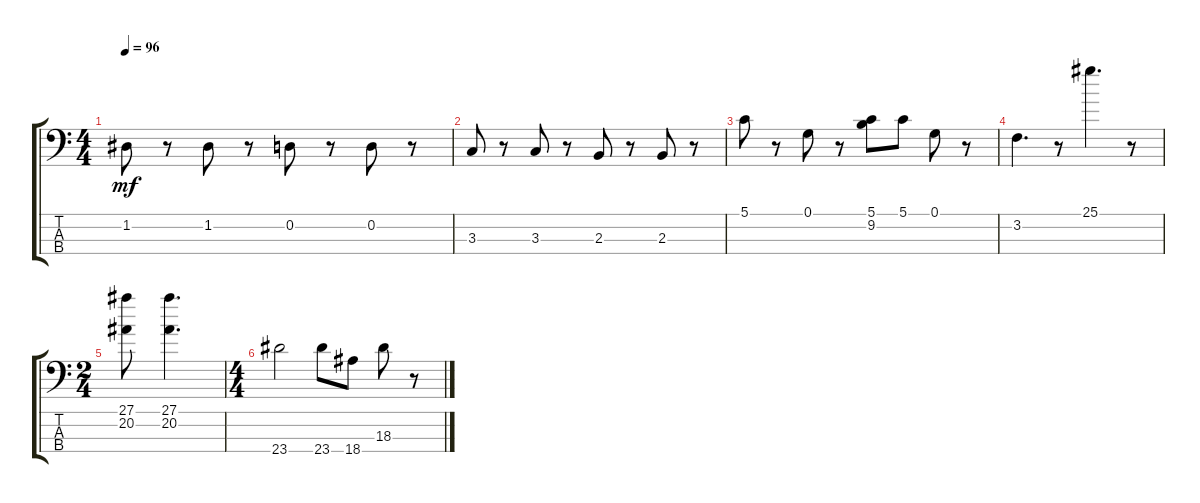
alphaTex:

\track "" {instrument electricbassfinger}
\staff {score tabs}
\tuning (G2 D2 A1 E1) {hide}
\ts (4 4)
\tempo 96
\clef f4
\ks c
1.2.8{dy mf} r.8 1.2.8 r.8 0.2.8 r.8 0.2.8 r.8 |
3.3.8 r.8 3.3.8 r.8 2.3.8 r.8 2.3.8 r.8 |
5.1.8 r.8 0.1.8 r.8 (5.1 9.2).8 5.1.8 0.1.8 r.8 |
3.2.4{d} r.8 25.1.4{d} r.8 |
\ts (2 4)
(27.1 20.2).8 (27.1 20.2).4{d} |
\ts (4 4)
23.4.2 23.4.8 18.4.8 18.3.8 r.8
